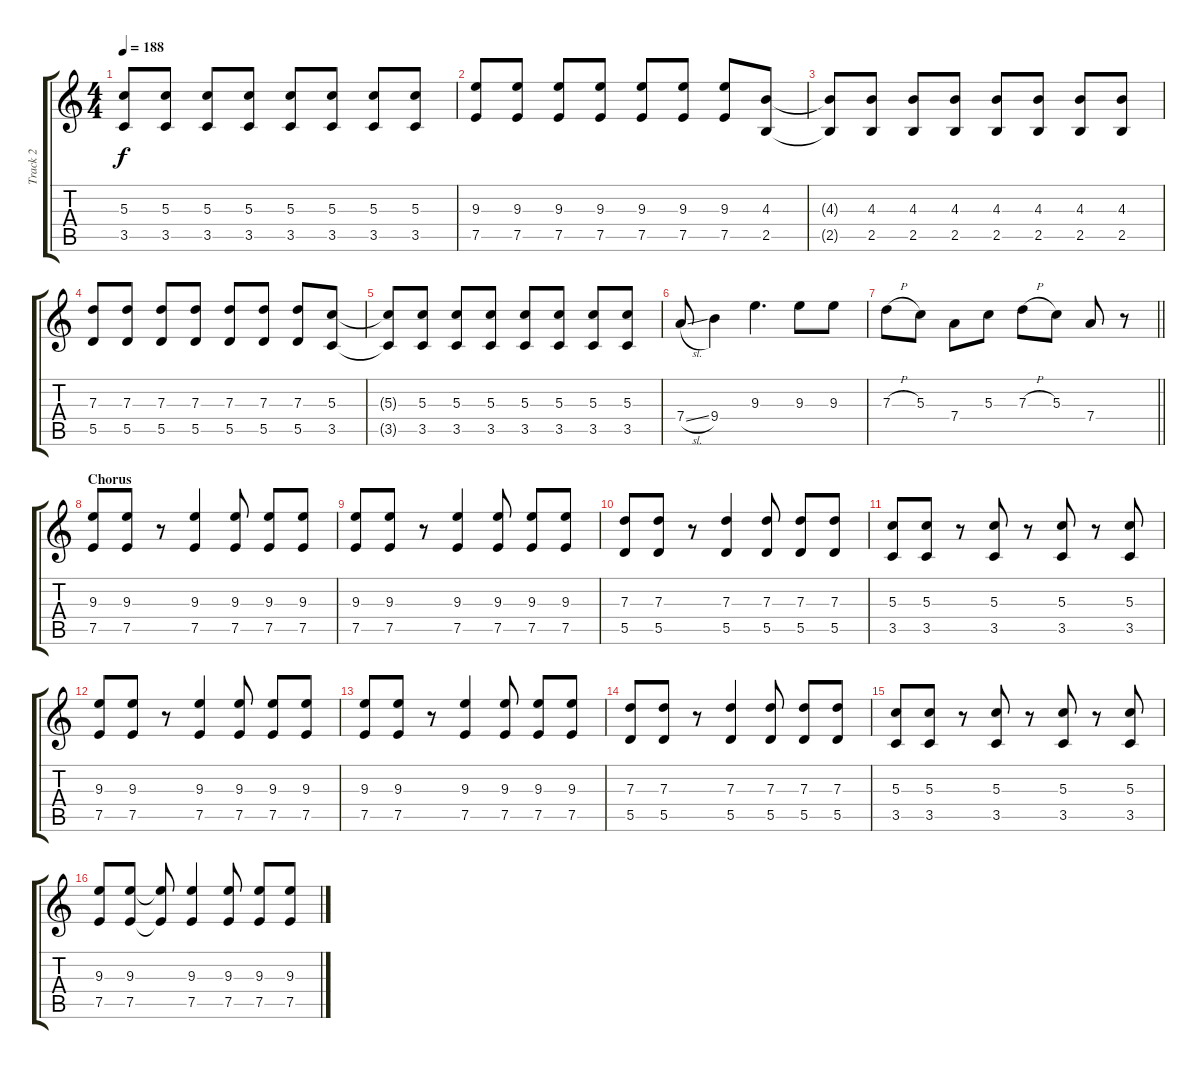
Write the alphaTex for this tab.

\track ("Track 2" "Track 2") {instrument overdrivenguitar}
\staff {score tabs}
\tuning (E4 B3 G3 D3 A2 D2) {hide}
\ts (4 4)
\tempo 188
\clef g2
\ks c
(5.3{t} 3.5{t}).8{dy f} (5.3 3.5).8 (5.3 3.5).8 (5.3 3.5).8 (5.3 3.5).8 (5.3 3.5).8 (5.3 3.5).8 (5.3 3.5).8 |
(9.3 7.5).8 (9.3 7.5).8 (9.3 7.5).8 (9.3 7.5).8 (9.3 7.5).8 (9.3 7.5).8 (9.3 7.5).8 (4.3 2.5).8 |
(4.3{t} 2.5{t}).8 (4.3 2.5).8 (4.3 2.5).8 (4.3 2.5).8 (4.3 2.5).8 (4.3 2.5).8 (4.3 2.5).8 (4.3 2.5).8 |
(7.3 5.5).8 (7.3 5.5).8 (7.3 5.5).8 (7.3 5.5).8 (7.3 5.5).8 (7.3 5.5).8 (7.3 5.5).8 (5.3 3.5).8 |
(5.3{t} 3.5{t}).8 (5.3 3.5).8 (5.3 3.5).8 (5.3 3.5).8 (5.3 3.5).8 (5.3 3.5).8 (5.3 3.5).8 (5.3 3.5).8 |
7.4{sl}.8 9.4.4 9.3.4{d} 9.3.8 9.3.8 |
\barLineRight lightlight
7.3{h}.8 5.3.8 7.4.8 5.3.8 7.3{h}.8 5.3.8 7.4.8 r.8 |
\section ("" "Chorus")
(9.3 7.5).8 (9.3 7.5).8 r.8 (9.3 7.5).4 (9.3 7.5).8 (9.3 7.5).8 (9.3 7.5).8 |
(9.3 7.5).8 (9.3 7.5).8 r.8 (9.3 7.5).4 (9.3 7.5).8 (9.3 7.5).8 (9.3 7.5).8 |
(7.3 5.5).8 (7.3 5.5).8 r.8 (7.3 5.5).4 (7.3 5.5).8 (7.3 5.5).8 (7.3 5.5).8 |
(5.3 3.5).8 (5.3 3.5).8 r.8 (5.3 3.5).8 r.8 (5.3 3.5).8 r.8 (5.3 3.5).8 |
(9.3 7.5).8 (9.3 7.5).8 r.8 (9.3 7.5).4 (9.3 7.5).8 (9.3 7.5).8 (9.3 7.5).8 |
(9.3 7.5).8 (9.3 7.5).8 r.8 (9.3 7.5).4 (9.3 7.5).8 (9.3 7.5).8 (9.3 7.5).8 |
(7.3 5.5).8 (7.3 5.5).8 r.8 (7.3 5.5).4 (7.3 5.5).8 (7.3 5.5).8 (7.3 5.5).8 |
(5.3 3.5).8 (5.3 3.5).8 r.8 (5.3 3.5).8 r.8 (5.3 3.5).8 r.8 (5.3 3.5).8 |
(9.3 7.5).8 (9.3 7.5).8 (9.3{t} 7.5{t}).8 (9.3 7.5).4 (9.3 7.5).8 (9.3 7.5).8 (9.3 7.5).8
